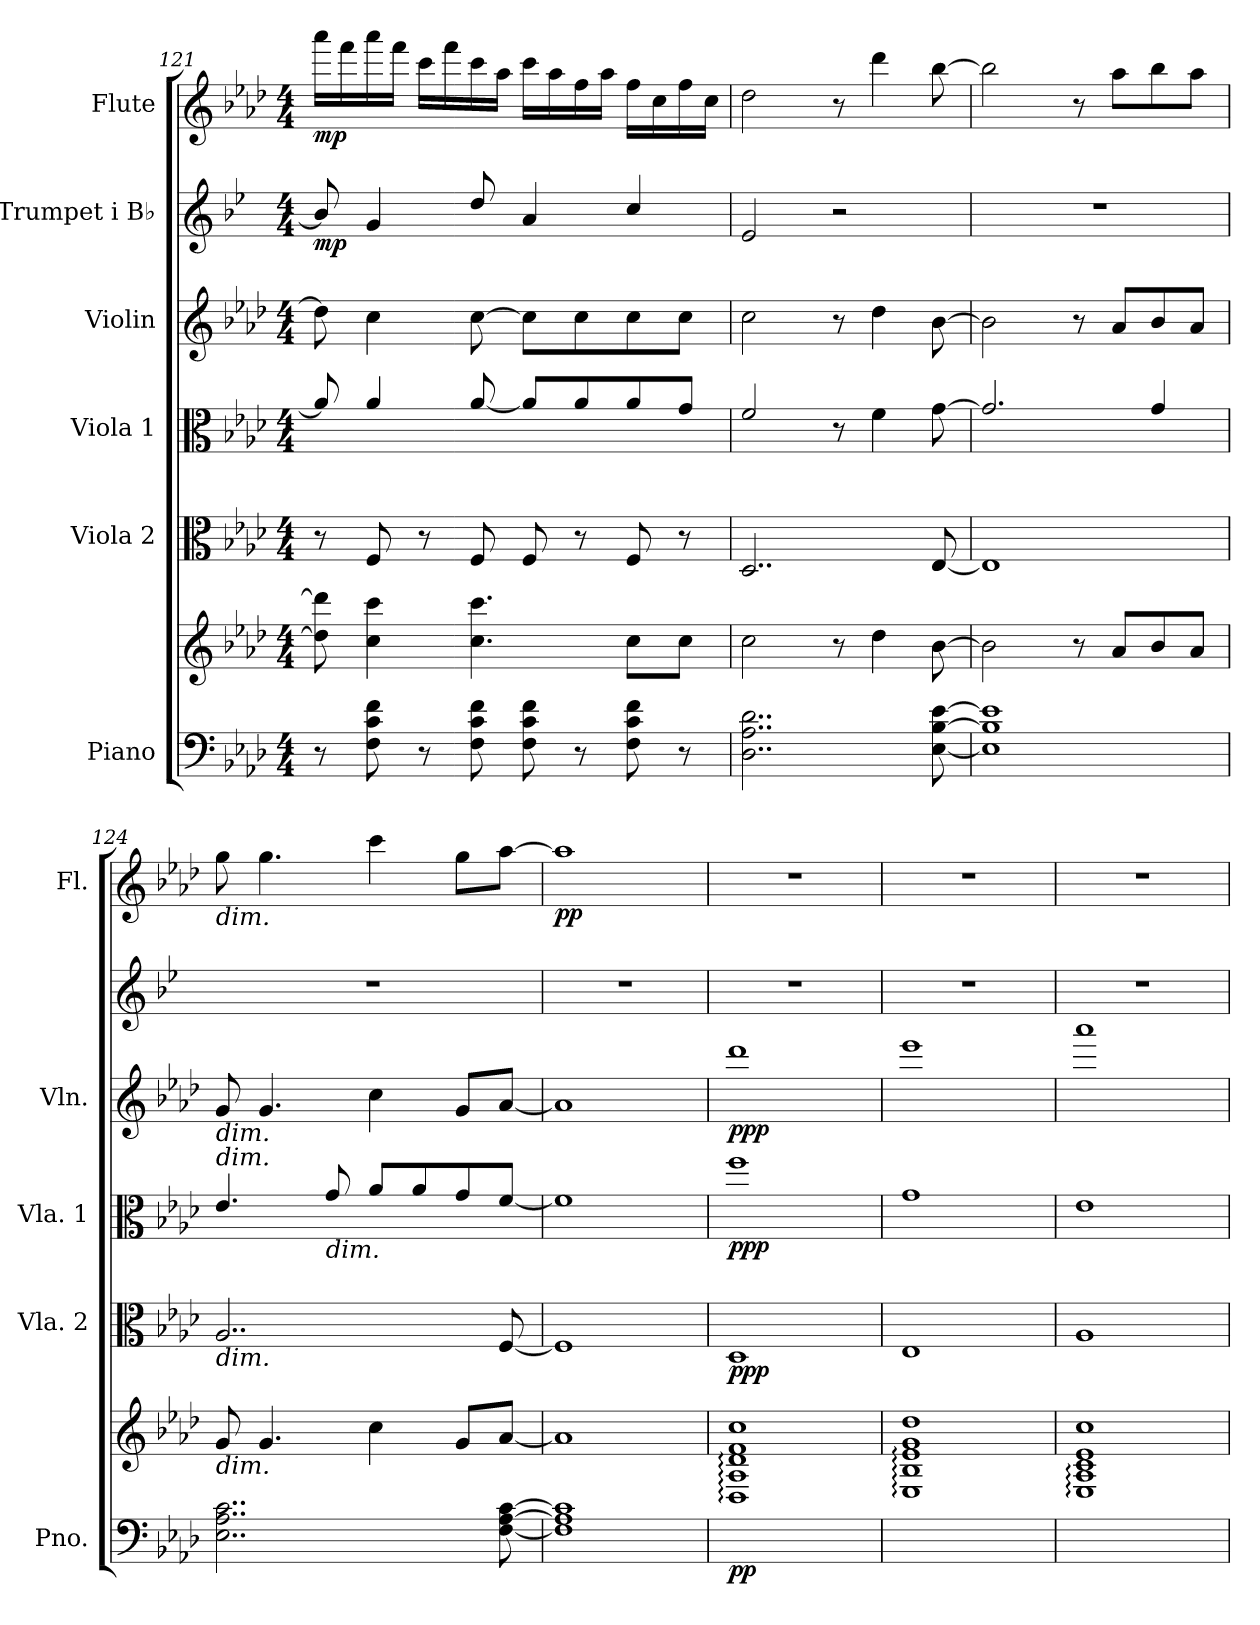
**kern	**kern	**dynam	**kern	**dynam	**kern	**dynam	**kern	**dynam	**kern	**dynam	**kern	**dynam
*part6	*part6	*part6	*part5	*part5	*part4	*part4	*part3	*part3	*part2	*part2	*part1	*part1
*staff7	*staff6	*staff6/7	*staff5	*staff5	*staff4	*staff4	*staff3	*staff3	*staff2	*staff2	*staff1	*staff1
*I"Piano	*	*	*I"Viola 2	*	*I"Viola 1	*	*I"Violin	*	*I"Trumpet i B♭	*	*I"Flute	*
*I'Pno.	*	*	*I'Vla. 2	*	*I'Vla. 1	*	*I'Vln.	*	*	*	*I'Fl.	*
*clefF4	*clefG2	*	*clefC3	*	*clefC3	*	*clefG2	*	*clefG2	*	*clefG2	*
*	*	*	*	*	*	*	*	*	*ITrd1c2	*	*	*
*k[b-e-a-d-]	*k[b-e-a-d-]	*	*k[b-e-a-d-]	*	*k[b-e-a-d-]	*	*k[b-e-a-d-]	*	*k[b-e-a-d-]	*	*k[b-e-a-d-]	*
*M4/4	*M4/4	*	*M4/4	*	*M4/4	*	*M4/4	*	*M4/4	*	*M4/4	*
=121	=121	=121	=121	=121	=121	=121	=121	=121	=121	=121	=121	=121
!	!	!	!	!	!	!	!	!	!	!LO:DY:b	!	!LO:DY:b
8r	8dd-\] 8ddd-\]	.	8r	.	8a-/]	.	8dd-\]	.	8a-/]	mp	16aaa-\LL	mp
.	.	.	.	.	.	.	.	.	.	.	16fff\	.
8F\ 8c\ 8f\	4cc\ 4ccc\	.	8F/	.	4a-/	.	4cc\	.	4f/	.	16aaa-\	.
.	.	.	.	.	.	.	.	.	.	.	16fff\JJ	.
8r	.	.	8r	.	.	.	.	.	.	.	16ccc\LL	.
.	.	.	.	.	.	.	.	.	.	.	16fff\	.
8F\ 8c\ 8f\	4.cc\ 4.ccc\	.	8F/	.	[8a-/	.	[8cc\	.	8cc/	.	16ccc\	.
.	.	.	.	.	.	.	.	.	.	.	16aa-\JJ	.
8F\ 8c\ 8f\	.	.	8F/	.	8a-/L]	.	8cc\L]	.	4g/	.	16ccc\LL	.
.	.	.	.	.	.	.	.	.	.	.	16aa-\	.
8r	.	.	8r	.	8a-/	.	8cc\	.	.	.	16ff\	.
.	.	.	.	.	.	.	.	.	.	.	16aa-\JJ	.
8F\ 8c\ 8f\	8cc\L	.	8F/	.	8a-/	.	8cc\	.	4b-/	.	16ff\LL	.
.	.	.	.	.	.	.	.	.	.	.	16cc\	.
8r	8cc\J	.	8r	.	8g/J	.	8cc\J	.	.	.	16ff\	.
.	.	.	.	.	.	.	.	.	.	.	16cc\JJ	.
=122	=122	=122	=122	=122	=122	=122	=122	=122	=122	=122	=122	=122
2..D-\ 2..A-\ 2..d-\	2cc\	.	2..D-/	.	2f/	.	2cc\	.	2d-/	.	2dd-\	.
.	8r	.	.	.	8r	.	8r	.	2r	.	8r	.
.	4dd-\	.	.	.	4f\	.	4dd-\	.	.	.	4ddd-\	.
[8E-\ [8B-\ [8e-\	[8b-\	.	[8E-/	.	[8g\	.	[8b-\	.	.	.	[8bb-\	.
=123	=123	=123	=123	=123	=123	=123	=123	=123	=123	=123	=123	=123
1E-] 1B-] 1e-]	2b-\]	.	1E-]	.	2.g/]	.	2b-\]	.	1r	.	2bb-\]	.
.	8r	.	.	.	.	.	8r	.	.	.	8r	.
.	8a-/L	.	.	.	.	.	8a-/L	.	.	.	8aa-\L	.
.	8b-/	.	.	.	4g/	.	8b-/	.	.	.	8bb-\	.
.	8a-/J	.	.	.	.	.	8a-/J	.	.	.	8aa-\J	.
=124	=124	=124	=124	=124	=124	=124	=124	=124	=124	=124	=124	=124
!	!	!	!	!	!	!	!	!	!	!	!LO:TX:b:i:t=dim.	!
!	!	!	!	!	!	!	!LO:TX:b:i:t=dim.	!	!	!	!	!
!	!	!	!	!	!	!	!LO:TX:b:i:t=dim.	!	!	!	!	!
!	!	!	!LO:TX:b:i:t=dim.	!	!	!	!	!	!	!	!	!
!	!LO:TX:b:i:t=dim.	!	!	!	!	!	!	!	!	!	!	!
2..E-\ 2..A-\ 2..c\	8g/	.	2..A-/	.	4.e-/	.	8g/	.	1r	.	8gg\	.
.	4.g/	.	.	.	.	.	4.g/	.	.	.	4.gg\	.
!	!	!	!	!	!LO:TX:b:i:t=dim.	!	!	!	!	!	!	!
.	.	.	.	.	8g/	.	.	.	.	.	.	.
.	4cc\	.	.	.	8a-/L	.	4cc\	.	.	.	4ccc\	.
.	.	.	.	.	8a-/	.	.	.	.	.	.	.
.	8g/L	.	.	.	8g/	.	8g/L	.	.	.	8gg\L	.
[8F\ [8A-\ [8c\	[8a-/J	.	[8F/	.	[8f/J	.	[8a-/J	.	.	.	[8aa-\J	.
=125	=125	=125	=125	=125	=125	=125	=125	=125	=125	=125	=125	=125
!	!	!	!	!	!	!	!	!	!	!	!	!LO:DY:b
1F] 1A-] 1c]	1a-]	.	1F]	.	1f]	.	1a-]	.	1r	.	1aa-]	pp
=126	=126	=126	=126	=126	=126	=126	=126	=126	=126	=126	=126	=126
*	*	*	*	*	*	*	*	*	*	*	*MM110	*
*	*^	*	*	*	*	*	*	*	*	*	*	*
!	!	!	!LO:DY:b=2	!	!LO:DY:b	!	!LO:DY:b	!	!LO:DY:b	!	!	!	!
1ryy	1f 1cc	1D-: 1A-: 1d-:	pp	1D-	ppp	1ff	ppp	1ddd-	ppp	1r	.	1r	.
!!LO:LB:g=z
=127	=127	=127	=127	=127	=127	=127	=127	=127	=127	=127	=127	=127	=127
1ryy	1g 1dd-	1E-: 1B-: 1e-:	.	1E-	.	1g	.	1eee-	.	1r	.	1r	.
=128	=128	=128	=128	=128	=128	=128	=128	=128	=128	=128	=128	=128	=128
1ryy	1e- 1cc	1E-: 1A-: 1c:	.	1A-	.	1e-	.	1aaa-	.	1r	.	1r	.
*	*v	*v	*	*	*	*	*	*	*	*	*	*	*
=	=	=	=	=	=	=	=	=	=	=	=	=
*-	*-	*-	*-	*-	*-	*-	*-	*-	*-	*-	*-	*-
